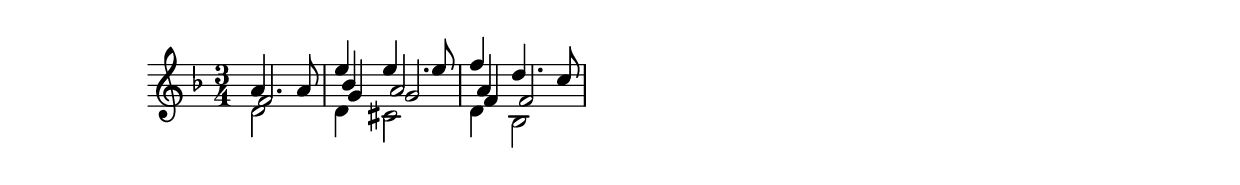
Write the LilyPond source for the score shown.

%% Do not edit this file; it is automatically
%% generated from LSR http://lsr.dsi.unimi.it
%% This file is in the public domain.
\version "2.13.4"

\header {
  lsrtags = "simultaneous-notes"

%% Translation of GIT committish: b2d4318d6c53df8469dfa4da09b27c15a374d0ca
 doctitlees = "Voces adicionales para evitar colisiones"
 texidoces = "
En ciertos casos de polifonía compleja, se necesitan voces adicionales
para evitar colisiones entre las notas.  Si se necesitan más de cuatro
voces paralelas, las voces adicionales se añaden definiendo una
variable que utiliza la función de Scheme @code{context-spec-music}.

"


%% Translation of GIT committish: d96023d8792c8af202c7cb8508010c0d3648899d
  texidocde = "
Ein einigen Fällen von sehr komplexer polyphoner Musik sind zusätzliche
Stimmen notwendig, um Zusammestöße zwischen den Noten zu vermeiden.
Wenn mehr als vier parallele Stimmen benötigt werden, können zusätzliche
Stimmen definiert werden, indem eine Variable mit der Funktion
@code{context-spec-music} definiert wird.

"
  doctitlede = "Zusätzliche Stimmen um Zusammenstöße zu vermeiden"

%% Translation of GIT committish: c39256c433c9e0d80429fb768cde5834541524f8
  texidocfr = "
Dans certains cas de musique polyphonie complexe, une voix
supplémentaire peut permettre d'éviter les risques de collision.
Lorsque quatre voix parallèles ne suffisent pas, la fonction Scheme
@code{context-spec-music} permet d'ajouter des d'autres voix.

"
  doctitlefr = "Ajout de voix pour éviter les collisions"


  texidoc = "
In some instances of complex polyphonic music, additional voices are
necessary to prevent collisions between notes.  If more than four
parallel voices are needed, additional voices can be added by defining
a variable using the Scheme function @code{context-spec-music}.

"
  doctitle = "Additional voices to avoid collisions"
} % begin verbatim

voiceFive = #(context-spec-music (make-voice-props-set 4) 'Voice)
\relative c'' {
  \time 3/4 \key d \minor \partial 2
  <<
    { \voiceOne
      a4. a8
      e'4 e4. e8
      f4 d4. c8
    } \\ {
      \voiceThree
      f,2
      bes4 a2
      a4 s2
    } \\ {
      \voiceFive
      s2
      g4 g2
      f4 f2
    } \\ {
      \voiceTwo
      d2
      d4 cis2
      d4 bes2
    }
  >>
}

